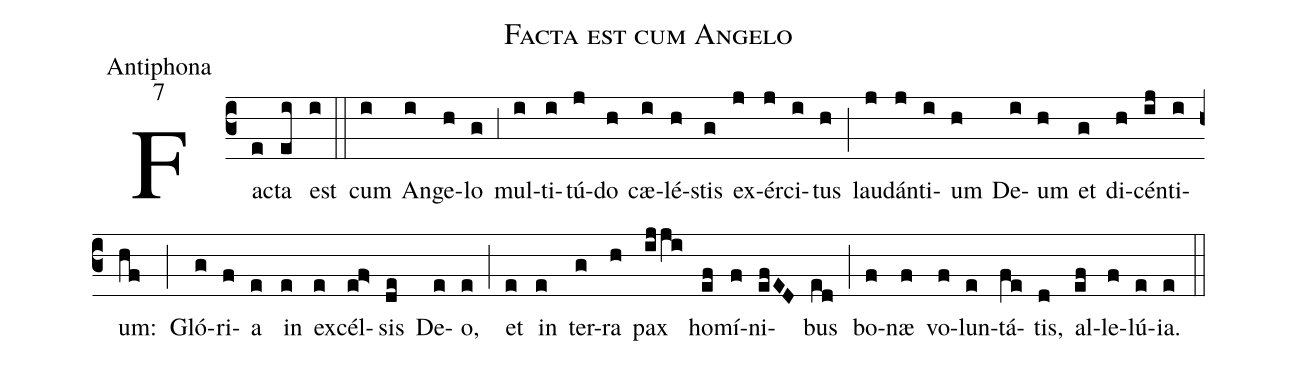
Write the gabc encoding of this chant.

name:Facta est cum Angelo;
office-part:Antiphona;
mode:7;
%%
(c3) Fa(e)cta(ei) est(i) (::)
cum(i) An(i)ge(h)lo(g) (,3) mul(i)ti(i)tú(j)do(h) cæ(i)lé(h)stis(g) ex(j)ér(j)ci(i)tus(h) (;) lau(j)dán(j)ti(i)um(h) De(i)um(h) et(g) di(h)cén(ij)ti(i)um:(hf) (;) Gló(g)ri(f)a(e) in(e) ex(e)cél(ef>)sis(de) De(e)o,(e) (;) et(e) in(e) ter(g)ra(h) pax(ijji) ho(ef)mí(f)ni(efED)bus(ed) (;) bo(f)næ(f) vo(f)lun(e)tá(fe)tis,(d) al(ef)le(f)lú(e)ia.(e) (::)
